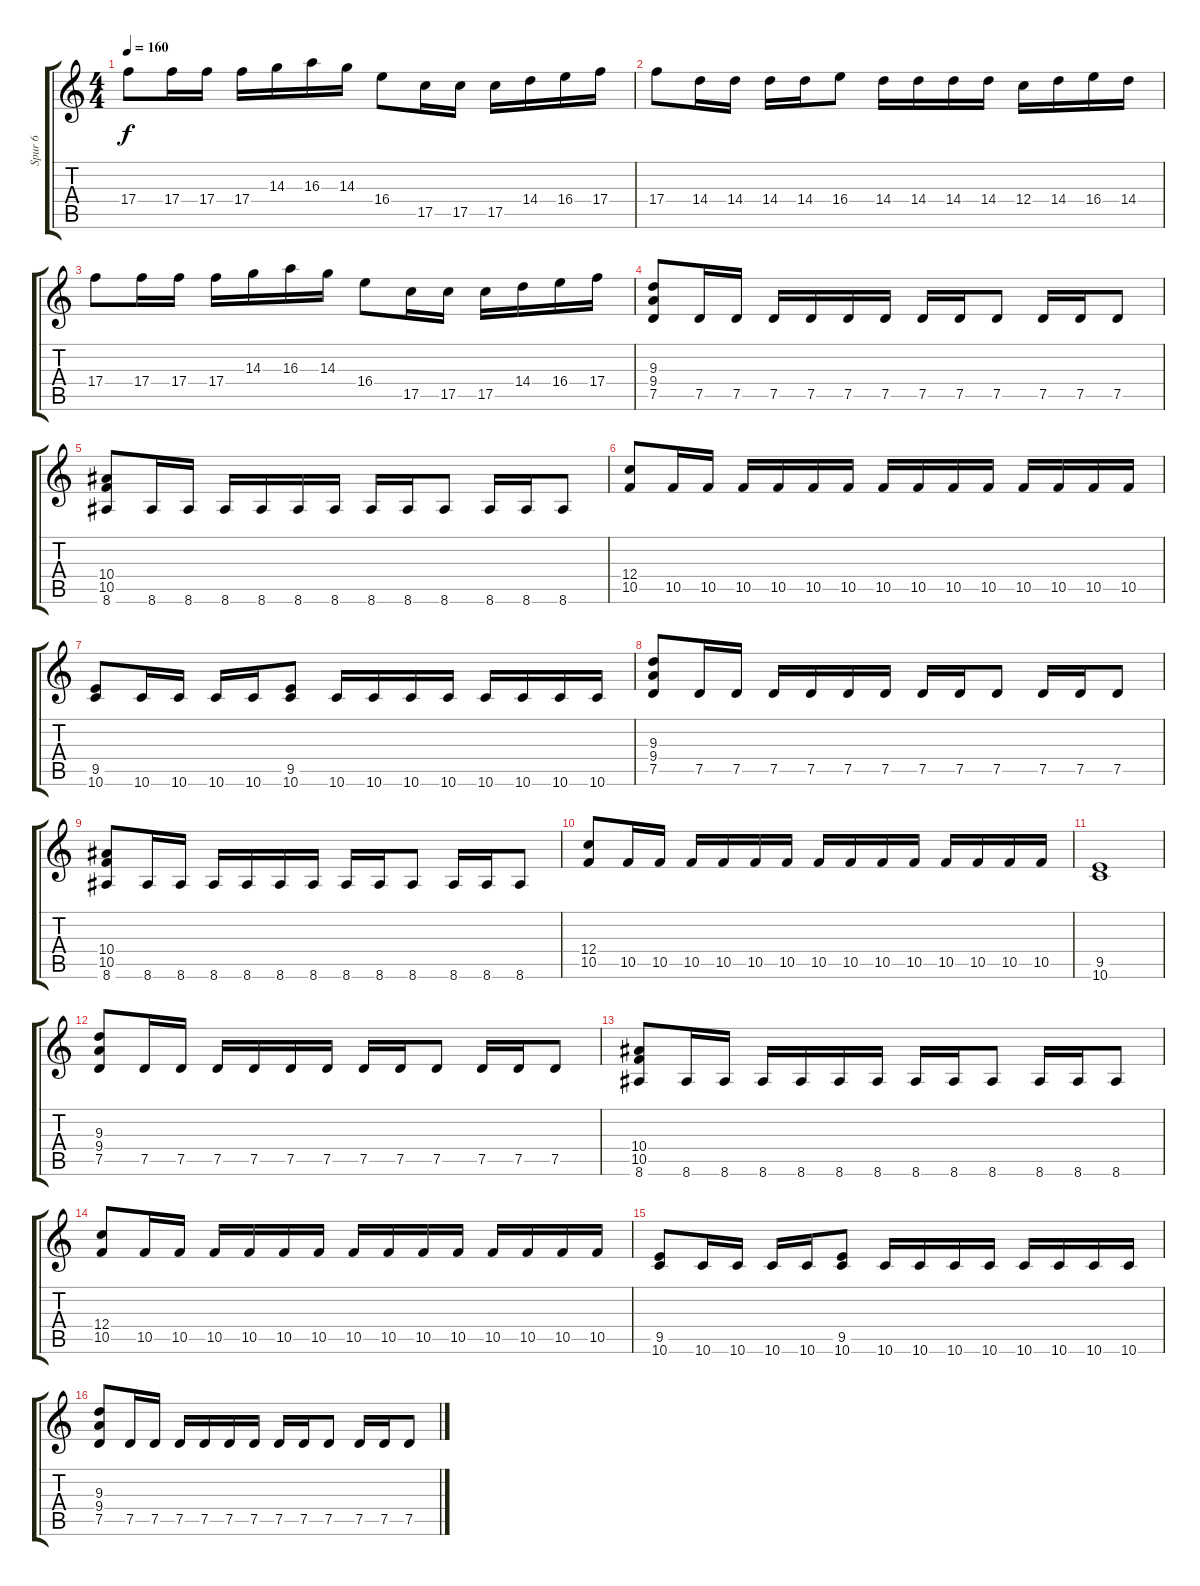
\track ("Spur 6" "Spur 6") {instrument distortionguitar}
\staff {score tabs}
\tuning (D4 A3 F3 C3 G2 D2) {hide}
\ts (4 4)
\tempo 160
\clef g2
\ks c
17.4.8{dy f} 17.4.16 17.4.16 17.4.16 14.3.16 16.3.16 14.3.16 16.4.8 17.5.16 17.5.16 17.5.16 14.4.16 16.4.16 17.4.16 |
17.4.8 14.4.16 14.4.16 14.4.16 14.4.16 16.4.8 14.4.16 14.4.16 14.4.16 14.4.16 12.4.16 14.4.16 16.4.16 14.4.16 |
17.4.8 17.4.16 17.4.16 17.4.16 14.3.16 16.3.16 14.3.16 16.4.8 17.5.16 17.5.16 17.5.16 14.4.16 16.4.16 17.4.16 |
(9.3 9.4 7.5).8 7.5.16 7.5.16 7.5.16 7.5.16 7.5.16 7.5.16 7.5.16 7.5.16 7.5.8 7.5.16 7.5.16 7.5.8 |
(10.4 10.5 8.6).8 8.6.16 8.6.16 8.6.16 8.6.16 8.6.16 8.6.16 8.6.16 8.6.16 8.6.8 8.6.16 8.6.16 8.6.8 |
(12.4 10.5).8 10.5.16 10.5.16 10.5.16 10.5.16 10.5.16 10.5.16 10.5.16 10.5.16 10.5.16 10.5.16 10.5.16 10.5.16 10.5.16 10.5.16 |
(9.5 10.6).8 10.6.16 10.6.16 10.6.16 10.6.16 (9.5 10.6).8 10.6.16 10.6.16 10.6.16 10.6.16 10.6.16 10.6.16 10.6.16 10.6.16 |
(9.3 9.4 7.5).8 7.5.16 7.5.16 7.5.16 7.5.16 7.5.16 7.5.16 7.5.16 7.5.16 7.5.8 7.5.16 7.5.16 7.5.8 |
(10.4 10.5 8.6).8 8.6.16 8.6.16 8.6.16 8.6.16 8.6.16 8.6.16 8.6.16 8.6.16 8.6.8 8.6.16 8.6.16 8.6.8 |
(12.4 10.5).8 10.5.16 10.5.16 10.5.16 10.5.16 10.5.16 10.5.16 10.5.16 10.5.16 10.5.16 10.5.16 10.5.16 10.5.16 10.5.16 10.5.16 |
(9.5 10.6).1 |
(9.3 9.4 7.5).8 7.5.16 7.5.16 7.5.16 7.5.16 7.5.16 7.5.16 7.5.16 7.5.16 7.5.8 7.5.16 7.5.16 7.5.8 |
(10.4 10.5 8.6).8 8.6.16 8.6.16 8.6.16 8.6.16 8.6.16 8.6.16 8.6.16 8.6.16 8.6.8 8.6.16 8.6.16 8.6.8 |
(12.4 10.5).8 10.5.16 10.5.16 10.5.16 10.5.16 10.5.16 10.5.16 10.5.16 10.5.16 10.5.16 10.5.16 10.5.16 10.5.16 10.5.16 10.5.16 |
(9.5 10.6).8 10.6.16 10.6.16 10.6.16 10.6.16 (9.5 10.6).8 10.6.16 10.6.16 10.6.16 10.6.16 10.6.16 10.6.16 10.6.16 10.6.16 |
(9.3 9.4 7.5).8 7.5.16 7.5.16 7.5.16 7.5.16 7.5.16 7.5.16 7.5.16 7.5.16 7.5.8 7.5.16 7.5.16 7.5.8
